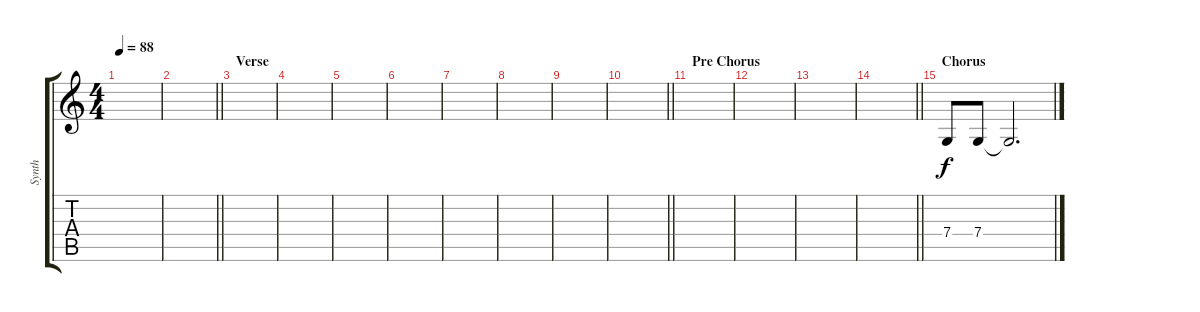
\track ("Synth" "Synth") {instrument tubularbells}
\staff {score tabs}
\tuning (D4 A3 F3 C3 G2 D2) {hide}
\ts (4 4)
\tempo 88
\clef g2
\ks c
|
\barLineRight lightlight
|
\section ("" "Verse")
|
|
|
|
|
|
|
\barLineRight lightlight
|
\section ("" "Pre Chorus")
|
|
|
\barLineRight lightlight
|
\section ("" "Chorus")
7.4.8 7.4.8 7.4{t}.2{d}
